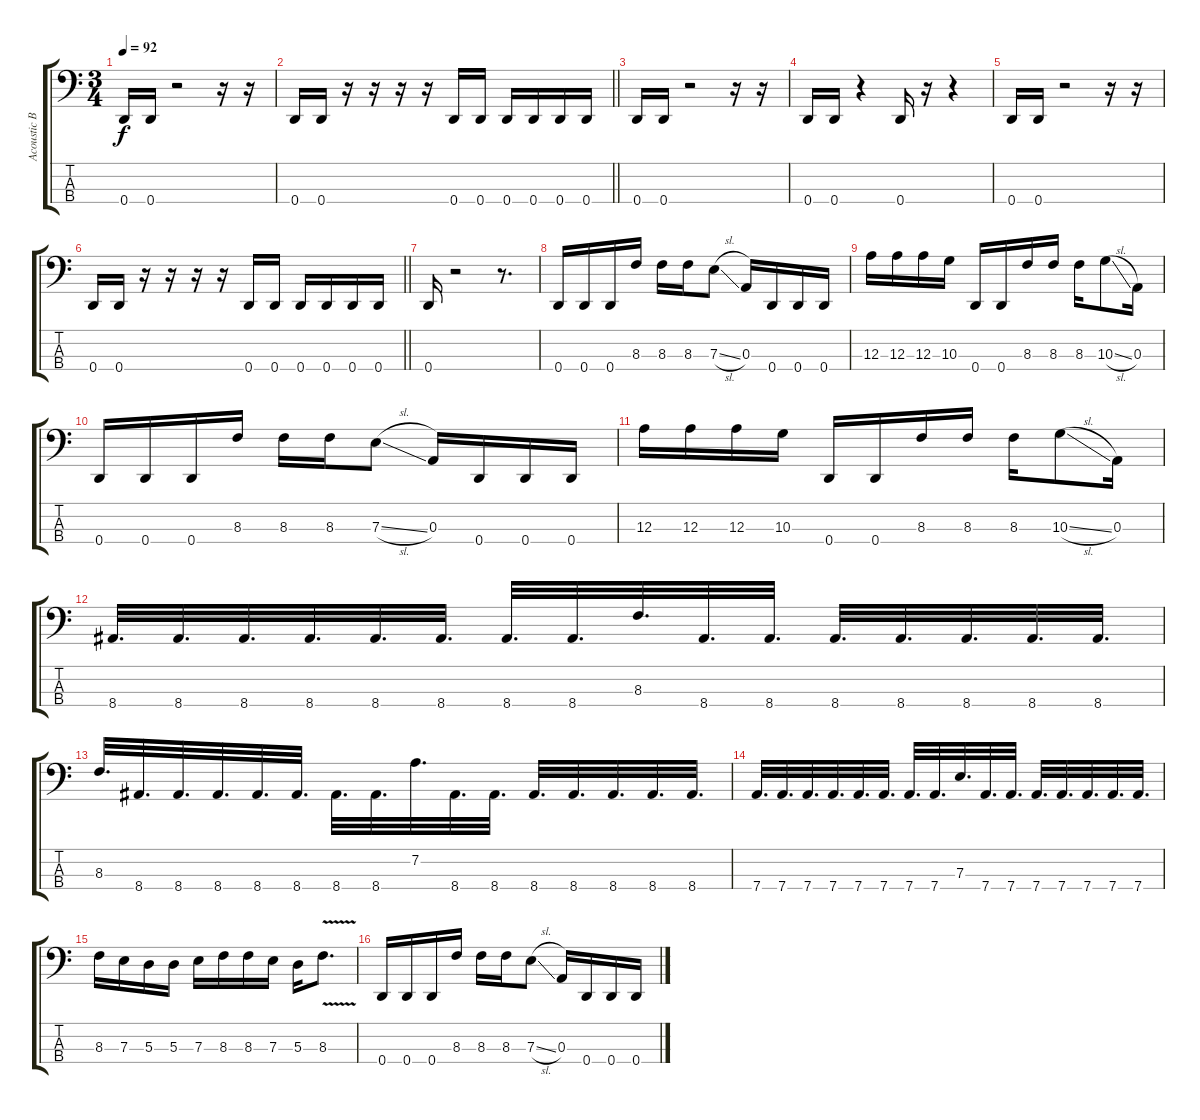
\track ("Acoustic Bass [Optional]" "Acoustic B") {instrument acousticbass}
\staff {score tabs}
\tuning (G2 D2 A1 D1) {hide}
\ts (3 4)
\tempo 92
\clef f4
\ks c
0.4.16{dy f} 0.4.16 r.2 r.16 r.16 |
\barLineRight lightlight
0.4.16 0.4.16 r.16 r.16 r.16 r.16 0.4.16 0.4.16 0.4.16 0.4.16 0.4.16 0.4.16 |
0.4.16 0.4.16 r.2 r.16 r.16 |
0.4.16 0.4.16 r.4 0.4.16 r.16 r.4 |
0.4.16 0.4.16 r.2 r.16 r.16 |
\barLineRight lightlight
0.4.16 0.4.16 r.16 r.16 r.16 r.16 0.4.16 0.4.16 0.4.16 0.4.16 0.4.16 0.4.16 |
0.4.16 r.2 r.8{d} |
0.4.16 0.4.16 0.4.16 8.3.16 8.3.16 8.3.16 7.3{sl}.8 0.3.16 0.4.16 0.4.16 0.4.16 |
12.3.16 12.3.16 12.3.16 10.3.16 0.4.16 0.4.16 8.3.16 8.3.16 8.3.16 10.3{sl}.8 0.3.16 |
0.4.16 0.4.16 0.4.16 8.3.16 8.3.16 8.3.16 7.3{sl}.8 0.3.16 0.4.16 0.4.16 0.4.16 |
12.3.16 12.3.16 12.3.16 10.3.16 0.4.16 0.4.16 8.3.16 8.3.16 8.3.16 10.3{sl}.8 0.3.16 |
8.4.32{d} 8.4.32{d} 8.4.32{d} 8.4.32{d} 8.4.32{d} 8.4.32{d} 8.4.32{d} 8.4.32{d} 8.3.32{d} 8.4.32{d} 8.4.32{d} 8.4.32{d} 8.4.32{d} 8.4.32{d} 8.4.32{d} 8.4.32{d} |
8.3.32{d} 8.4.32{d} 8.4.32{d} 8.4.32{d} 8.4.32{d} 8.4.32{d} 8.4.32{d} 8.4.32{d} 7.2.32{d} 8.4.32{d} 8.4.32{d} 8.4.32{d} 8.4.32{d} 8.4.32{d} 8.4.32{d} 8.4.32{d} |
7.4.32{d} 7.4.32{d} 7.4.32{d} 7.4.32{d} 7.4.32{d} 7.4.32{d} 7.4.32{d} 7.4.32{d} 7.3.32{d} 7.4.32{d} 7.4.32{d} 7.4.32{d} 7.4.32{d} 7.4.32{d} 7.4.32{d} 7.4.32{d} |
8.3.16 7.3.16 5.3.16 5.3.16 7.3.16 8.3.16 8.3.16 7.3.16 5.3.16 8.3{v}.8{d} |
0.4.16 0.4.16 0.4.16 8.3.16 8.3.16 8.3.16 7.3{sl}.8 0.3.16 0.4.16 0.4.16 0.4.16
